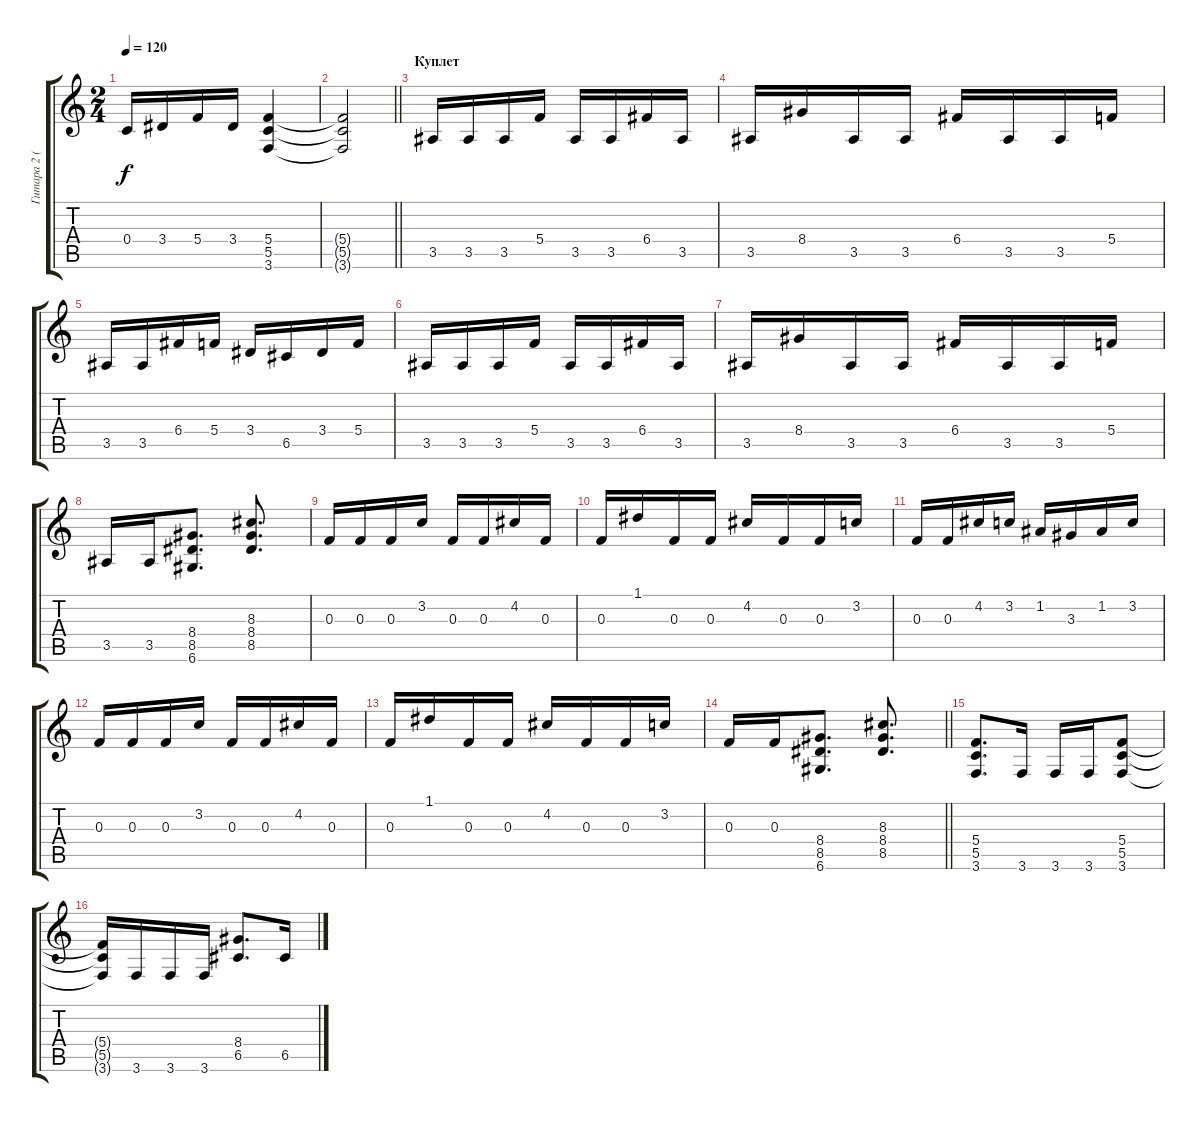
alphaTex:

\track ("Гитара 2 (2)" "Гитара 2 (") {instrument distortionguitar}
\staff {score tabs}
\tuning (D4 A3 F3 C3 G2 D2) {hide}
\ts (2 4)
\tempo 120
\clef g2
\ks c
0.4.16{dy f} 3.4.16 5.4.16 3.4.16 (5.4 5.5 3.6).4 |
\barLineRight lightlight
(5.4{t} 5.5{t} 3.6{t}).2 |
\section ("" "Куплет")
3.5.16{volume 13} 3.5.16 3.5.16 5.4.16 3.5.16 3.5.16 6.4.16 3.5.16 |
3.5.16 8.4.16 3.5.16 3.5.16 6.4.16 3.5.16 3.5.16 5.4.16 |
3.5.16 3.5.16 6.4.16 5.4.16 3.4.16 6.5.16 3.4.16 5.4.16 |
3.5.16 3.5.16 3.5.16 5.4.16 3.5.16 3.5.16 6.4.16 3.5.16 |
3.5.16 8.4.16 3.5.16 3.5.16 6.4.16 3.5.16 3.5.16 5.4.16 |
3.5.16 3.5.16 (8.4 8.5 6.6).8{d} (8.3 8.4 8.5).8{d} |
0.3.16 0.3.16 0.3.16 3.2.16 0.3.16 0.3.16 4.2.16 0.3.16 |
0.3.16 1.1.16 0.3.16 0.3.16 4.2.16 0.3.16 0.3.16 3.2.16 |
0.3.16 0.3.16 4.2.16 3.2.16 1.2.16 3.3.16 1.2.16 3.2.16 |
0.3.16 0.3.16 0.3.16 3.2.16 0.3.16 0.3.16 4.2.16 0.3.16 |
0.3.16 1.1.16 0.3.16 0.3.16 4.2.16 0.3.16 0.3.16 3.2.16 |
\barLineRight lightlight
0.3.16 0.3.16 (8.4 8.5 6.6).8{d} (8.3 8.4 8.5).8{d} |
(5.4 5.5 3.6).8{d} 3.6.16 3.6.16 3.6.16 (5.4 5.5 3.6).8 |
(5.4{t} 5.5{t} 3.6{t}).16 3.6.16 3.6.16 3.6.16 (8.4 6.5).8{d} 6.5.16
